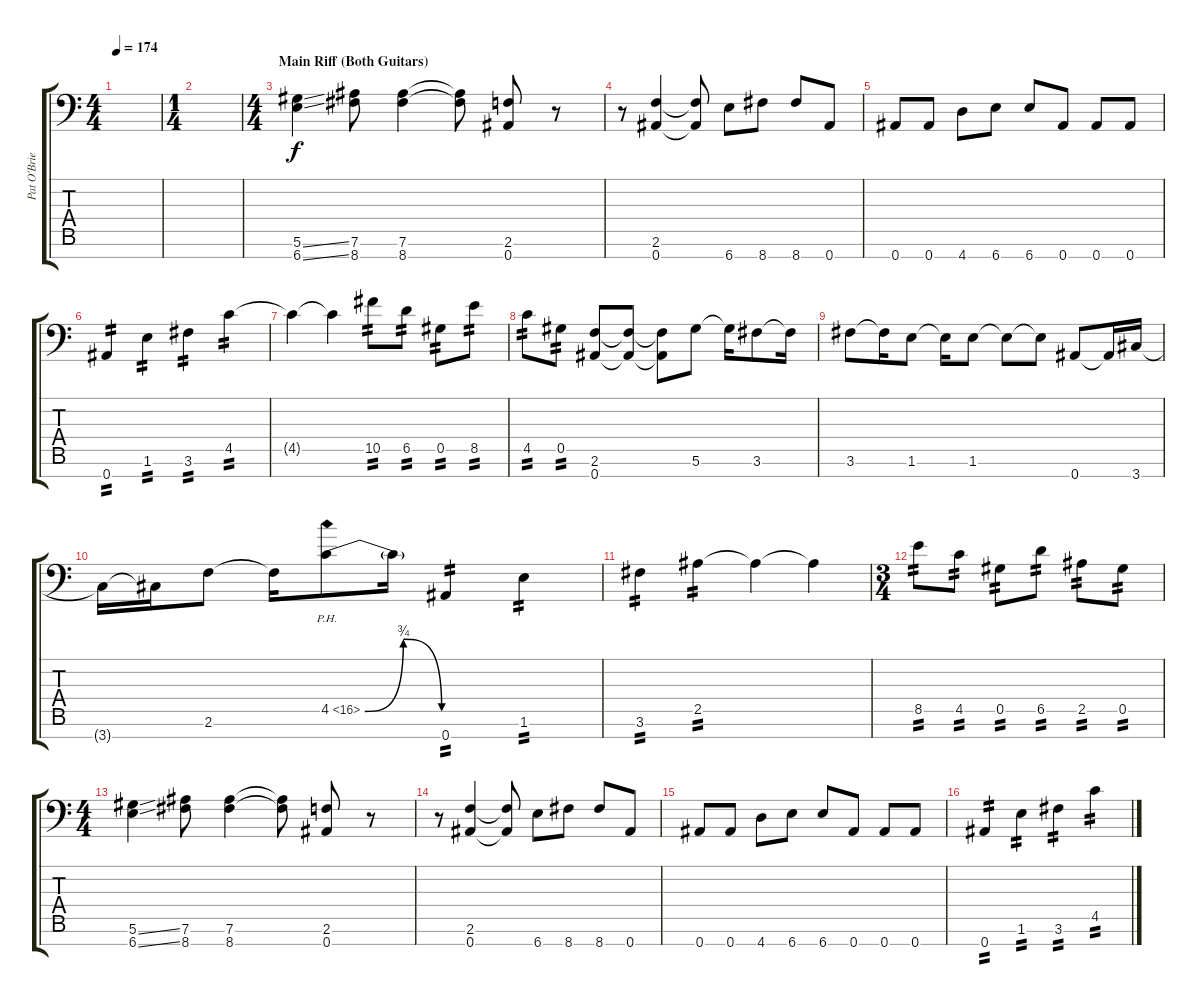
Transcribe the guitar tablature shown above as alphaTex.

\track ("Pat O'Brien" "Pat O'Brie") {instrument overdrivenguitar}
\staff {score tabs}
\tuning (Eb4 Bb3 Gb3 Db3 Ab2 Eb2 Bb1) {hide}
\ts (4 4)
\tempo 174
\clef f4
\ks c
|
\ts (1 4)
|
\ts (4 4)
\section ("" "Main Riff (Both Guitars)")
(5.6{ss} 6.7{ss}).4 (7.6 8.7).8 (7.6 8.7).4 (7.6{t} 8.7{t}).8 (2.6 0.7).8 r.8 |
r.8 (2.6 0.7).4 (2.6{t} 0.7{t}).8 6.7.8 8.7.8 8.7.8 0.7.8 |
0.7.8 0.7.8 4.7.8 6.7.8 6.7.8 0.7.8 0.7.8 0.7.8 |
0.7.4{tp 2} 1.6.4{tp 2} 3.6.4{tp 2} 4.5.4{tp 2} |
4.5{t}.4 4.5{t}.4 10.5.8{tp 2} 6.5.8{tp 2} 0.5.8{tp 2} 8.5.8{tp 2} |
4.5.8{tp 2} 0.5.8{tp 2} (2.6 0.7).8 (2.6{t} 0.7{t}).8 (2.6{t} 0.7{t}).8 5.6.8 5.6{t}.16 3.6.8 3.6{t}.16 |
3.6.8 3.6{t}.16 1.6.8 1.6{t}.16 1.6.8 1.6{t}.8 1.6{t}.8 0.7.8 0.7{t}.16 3.7.16 |
3.7{t}.16 3.7{t}.16 2.6.8 2.6{t}.16 4.5{be (bendrelease 0 0 30 3 30 3 60 0) ph 12}.8 4.5{t}.16 0.7.4{tp 2} 1.6.4{tp 2} |
3.6.4{tp 2} 2.5.4{tp 2} 2.5{t}.4 2.5{t}.4 |
\ts (3 4)
8.5.8{tp 2} 4.5.8{tp 2} 0.5.8{tp 2} 6.5.8{tp 2} 2.5.8{tp 2} 0.5.8{tp 2} |
\ts (4 4)
(5.6{ss} 6.7{ss}).4 (7.6 8.7).8 (7.6 8.7).4 (7.6{t} 8.7{t}).8 (2.6 0.7).8 r.8 |
r.8 (2.6 0.7).4 (2.6{t} 0.7{t}).8 6.7.8 8.7.8 8.7.8 0.7.8 |
0.7.8 0.7.8 4.7.8 6.7.8 6.7.8 0.7.8 0.7.8 0.7.8 |
0.7.4{tp 2} 1.6.4{tp 2} 3.6.4{tp 2} 4.5.4{tp 2}
